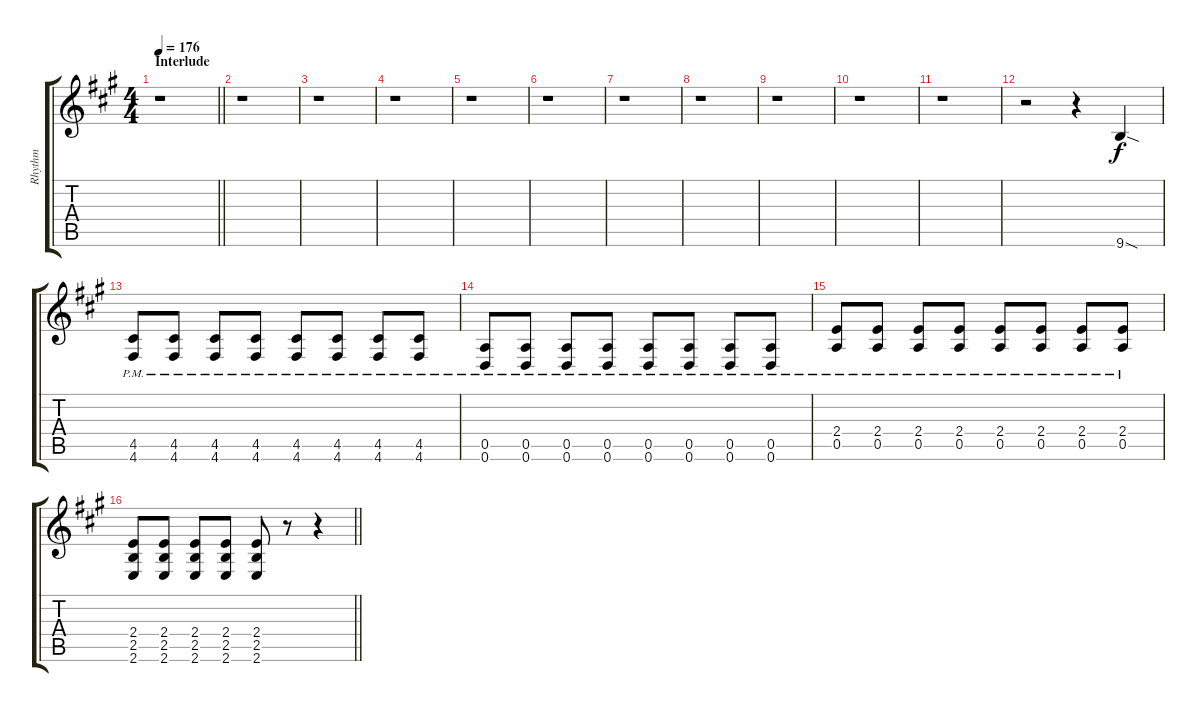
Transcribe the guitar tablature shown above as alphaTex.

\track ("Rhythm" "Rhythm") {instrument distortionguitar}
\staff {score tabs}
\tuning (E4 B3 G3 D3 A2 D2) {hide}
\ts (4 4)
\section ("" "Interlude")
\tempo 176
\clef g2
\barLineRight lightlight
\ks a
r.1{dy f} |
r.1 |
r.1 |
r.1 |
r.1 |
r.1 |
r.1 |
r.1 |
r.1 |
r.1 |
r.1 |
r.2 r.4 9.6{sod}.4 |
(4.5{pm} 4.6{pm}).8 (4.5{pm} 4.6{pm}).8 (4.5{pm} 4.6{pm}).8 (4.5{pm} 4.6{pm}).8 (4.5{pm} 4.6{pm}).8 (4.5{pm} 4.6{pm}).8 (4.5{pm} 4.6{pm}).8 (4.5{pm} 4.6{pm}).8 |
(0.5{pm} 0.6{pm}).8 (0.5{pm} 0.6{pm}).8 (0.5{pm} 0.6{pm}).8 (0.5{pm} 0.6{pm}).8 (0.5{pm} 0.6{pm}).8 (0.5{pm} 0.6{pm}).8 (0.5{pm} 0.6{pm}).8 (0.5{pm} 0.6{pm}).8 |
(2.4{pm} 0.5{pm}).8 (2.4{pm} 0.5{pm}).8 (2.4{pm} 0.5{pm}).8 (2.4{pm} 0.5{pm}).8 (2.4{pm} 0.5{pm}).8 (2.4{pm} 0.5{pm}).8 (2.4{pm} 0.5{pm}).8 (2.4{pm} 0.5{pm}).8 |
\barLineRight lightlight
(2.4 2.5 2.6).8 (2.4 2.5 2.6).8 (2.4 2.5 2.6).8 (2.4 2.5 2.6).8 (2.4 2.5 2.6).8 r.8 r.4
